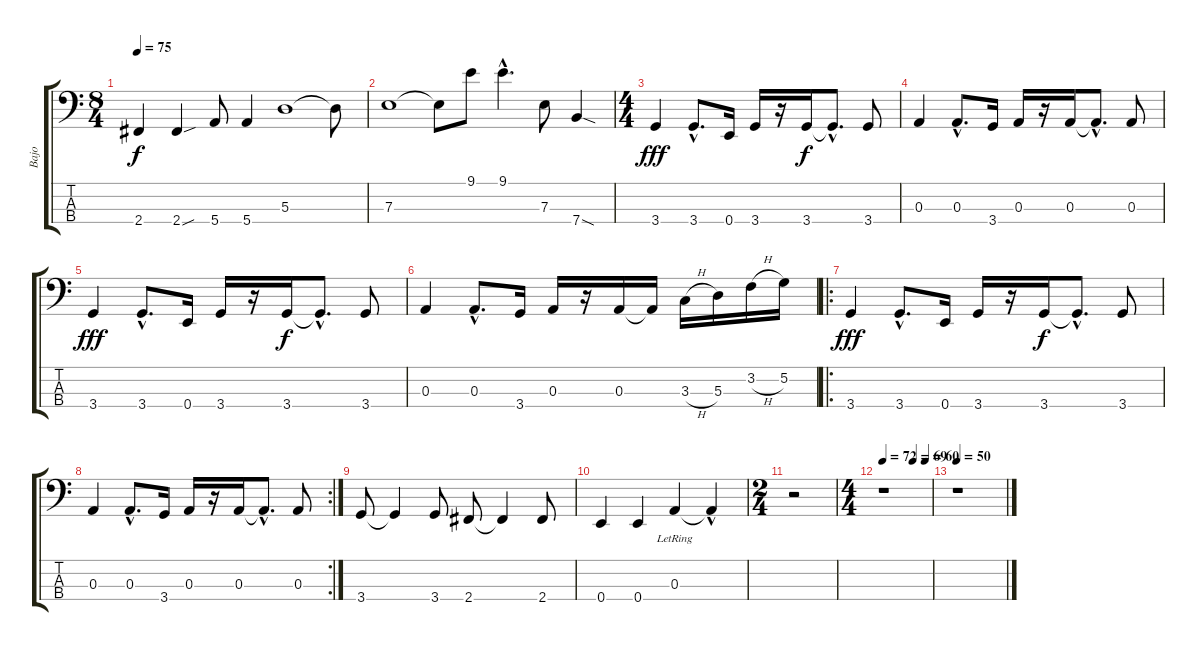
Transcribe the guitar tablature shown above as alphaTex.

\track ("Bajo" "Bajo") {instrument electricbassfinger}
\staff {score tabs}
\tuning (G2 D2 A1 E1) {hide}
\ts (8 4)
\tempo 75
\clef f4
\ks c
2.4.4{dy f} 2.4{sou}.4 5.4.8 5.4.4 5.3.1 5.3{t}.8 |
7.3.1 7.3{t}.8 9.1.8 9.1{hac}.4{d} 7.3.8 7.4{sod}.4 |
\ts (4 4)
3.4.4{dy fff} 3.4{hac}.8{d} 0.4.16 3.4.16 r.16 3.4.16{dy f} 3.4{hac t}.8{d} 3.4.8 |
0.3.4 0.3{hac}.8{d} 3.4.16 0.3.16 r.16 0.3.16 0.3{hac t}.8{d} 0.3.8 |
3.4.4{dy fff} 3.4{hac}.8{d} 0.4.16 3.4.16 r.16 3.4.16{dy f} 3.4{hac t}.8{d} 3.4.8 |
0.3.4 0.3{hac}.8{d} 3.4.16 0.3.16 r.16 0.3.16 0.3{t}.16 3.3{h}.16 5.3.16 3.2{h}.16 5.2.16 |
\ro
3.4.4{dy fff} 3.4{hac}.8{d} 0.4.16 3.4.16 r.16 3.4.16{dy f} 3.4{hac t}.8{d} 3.4.8 |
\rc 2
0.3.4 0.3{hac}.8{d} 3.4.16 0.3.16 r.16 0.3.16 0.3{hac t}.8{d} 0.3.8 |
3.4.8 3.4{t}.4 3.4.8 2.4.8 2.4{t}.4 2.4.8 |
0.4.4 0.4.4 0.3{lr}.4 0.3{hac t}.4 |
\ts (2 4)
r.2 |
\ts (4 4)
\tempo 72
\tempo (69 0.625)
\tempo (60 0.875)
r.1 |
\tempo 50
r.1
